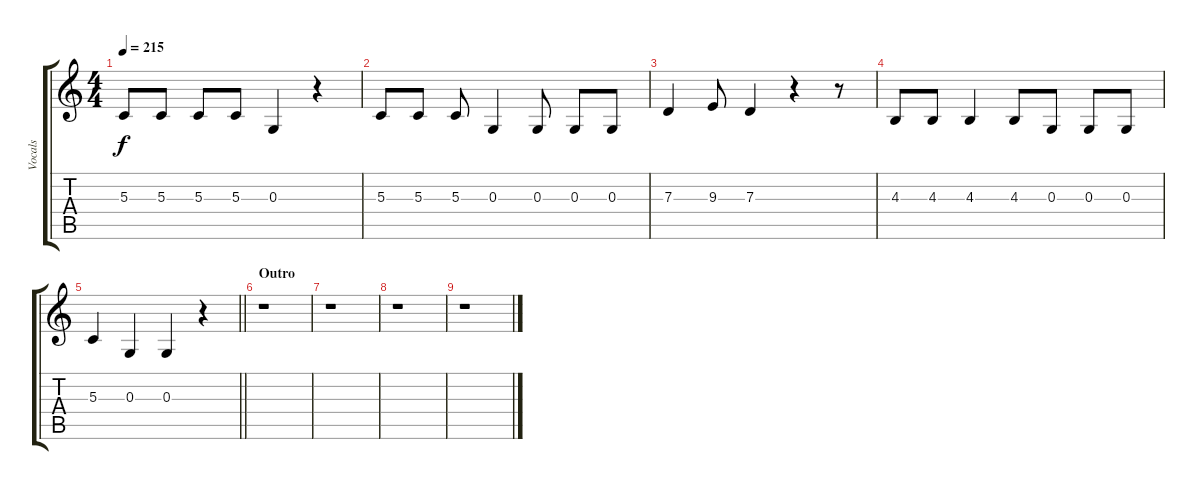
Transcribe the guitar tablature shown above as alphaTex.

\track ("Vocals" "Vocals") {instrument percussiveorgan}
\staff {score tabs}
\tuning (E4 B3 G3 D3 A2 E2) {hide}
\ts (4 4)
\tempo 215
\clef g2
\ks c
5.3.8{dy f} 5.3.8 5.3.8 5.3.8 0.3.4 r.4 |
5.3.8 5.3.8 5.3.8 0.3.4 0.3.8 0.3.8 0.3.8 |
7.3.4 9.3.8 7.3.4 r.4 r.8 |
4.3.8 4.3.8 4.3.4 4.3.8 0.3.8 0.3.8 0.3.8 |
\barLineRight lightlight
5.3.4 0.3.4 0.3.4 r.4 |
\section ("" "Outro")
r.1 |
r.1 |
r.1 |
r.1
